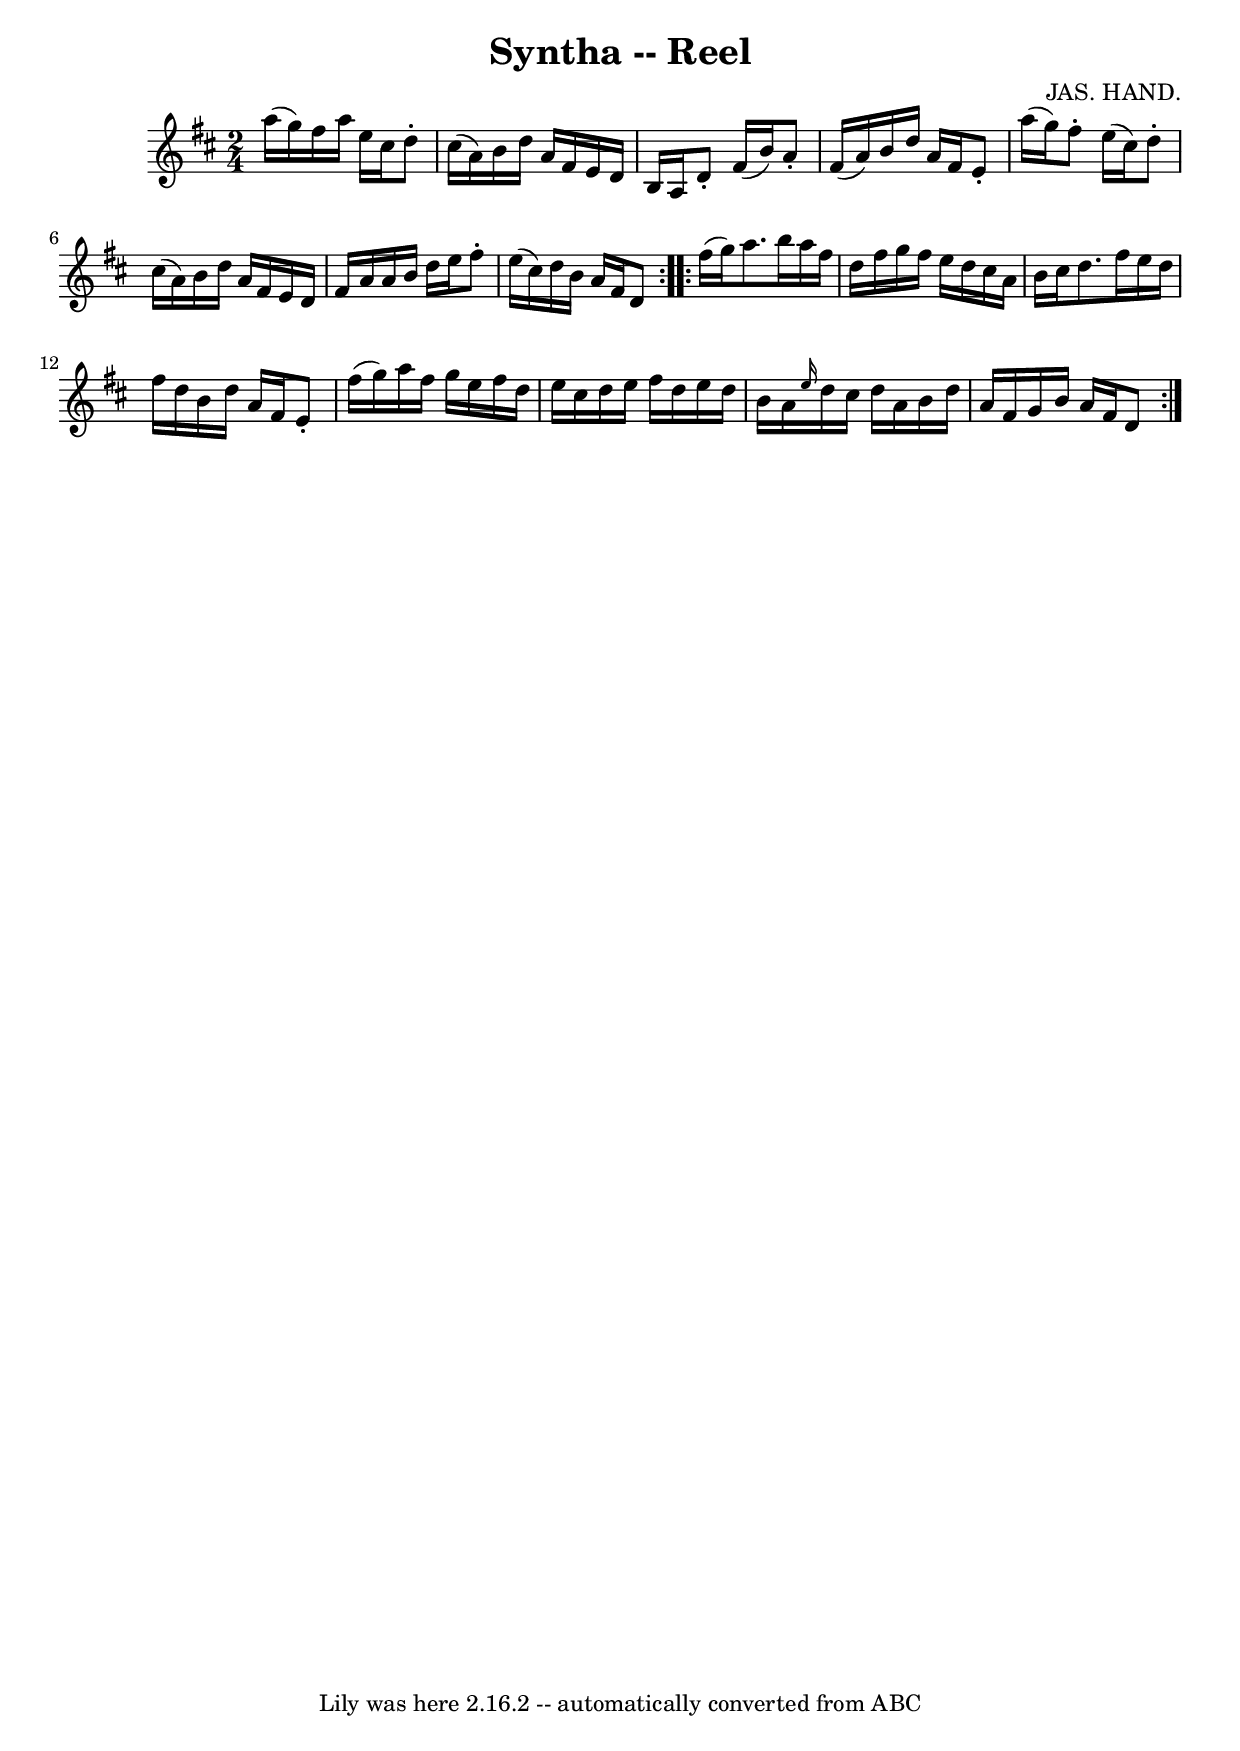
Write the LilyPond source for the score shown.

\version "2.16.2"
\include "Mammoth.ily"
\header {
	%% book = "Ryan's Mammoth Collection"
	composer = "JAS. HAND."
	crossRefNumber = "1"
	footnotes = "\\\\142"
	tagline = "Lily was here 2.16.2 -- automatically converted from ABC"
	title = "Syntha -- Reel"
}
voicedefault =  {


\repeat volta 2 {
\time 2/4 
\key d \major a''16 (g''16) |
 fis''16 a''16    
e''16 cis''16 d''8 -. cis''16 (a'16)   |
 b'16 d''16   
 a'16 fis'16 e'16 d'16 b16 a16    |
 d'8 -. fis'16 (
b'16) a'8 -. fis'16 (a'16)   |
 b'16 d''16 a'16    
fis'16 e'8 -. a''16 (g''16)   |
 fis''8 -. e''16 (
cis''16) d''8 -. cis''16 (a'16)   |
 b'16 d''16 a'16 
 fis'16 e'16 d'16 fis'16 a'16    |
 a'16 b'16 d''16 
 e''16 fis''8 -. e''16 (cis''16)   |
 d''16 b'16    
a'16 fis'16 d'8    } \repeat volta 2 { fis''16 (g''16) |
 
 a''8. b''16 a''16 fis''16 d''16 fis''16    |
 g''16  
 fis''16 e''16 d''16 cis''16 a'16 b'16 cis''16    |
   
d''8. fis''16 e''16 d''16 fis''16 d''16    |
 b'16    
d''16 a'16 fis'16 e'8 -. fis''16 (g''16)   |
 a''16  
 fis''16 g''16 e''16 fis''16 d''16 e''16 cis''16    |
 
 d''16 e''16 fis''16 d''16 e''16 d''16 b'16 a'16    
|
 \grace { e''16  } d''16 cis''16 d''16 a'16 b'16    
d''16 a'16 fis'16    |
 g'16 b'16 a'16 fis'16 d'8  }  
 
}

\score{
    <<

	\context Staff="default"
	{
	    \voicedefault 
	}

    >>
	\layout {
	}
	\midi {}
}
